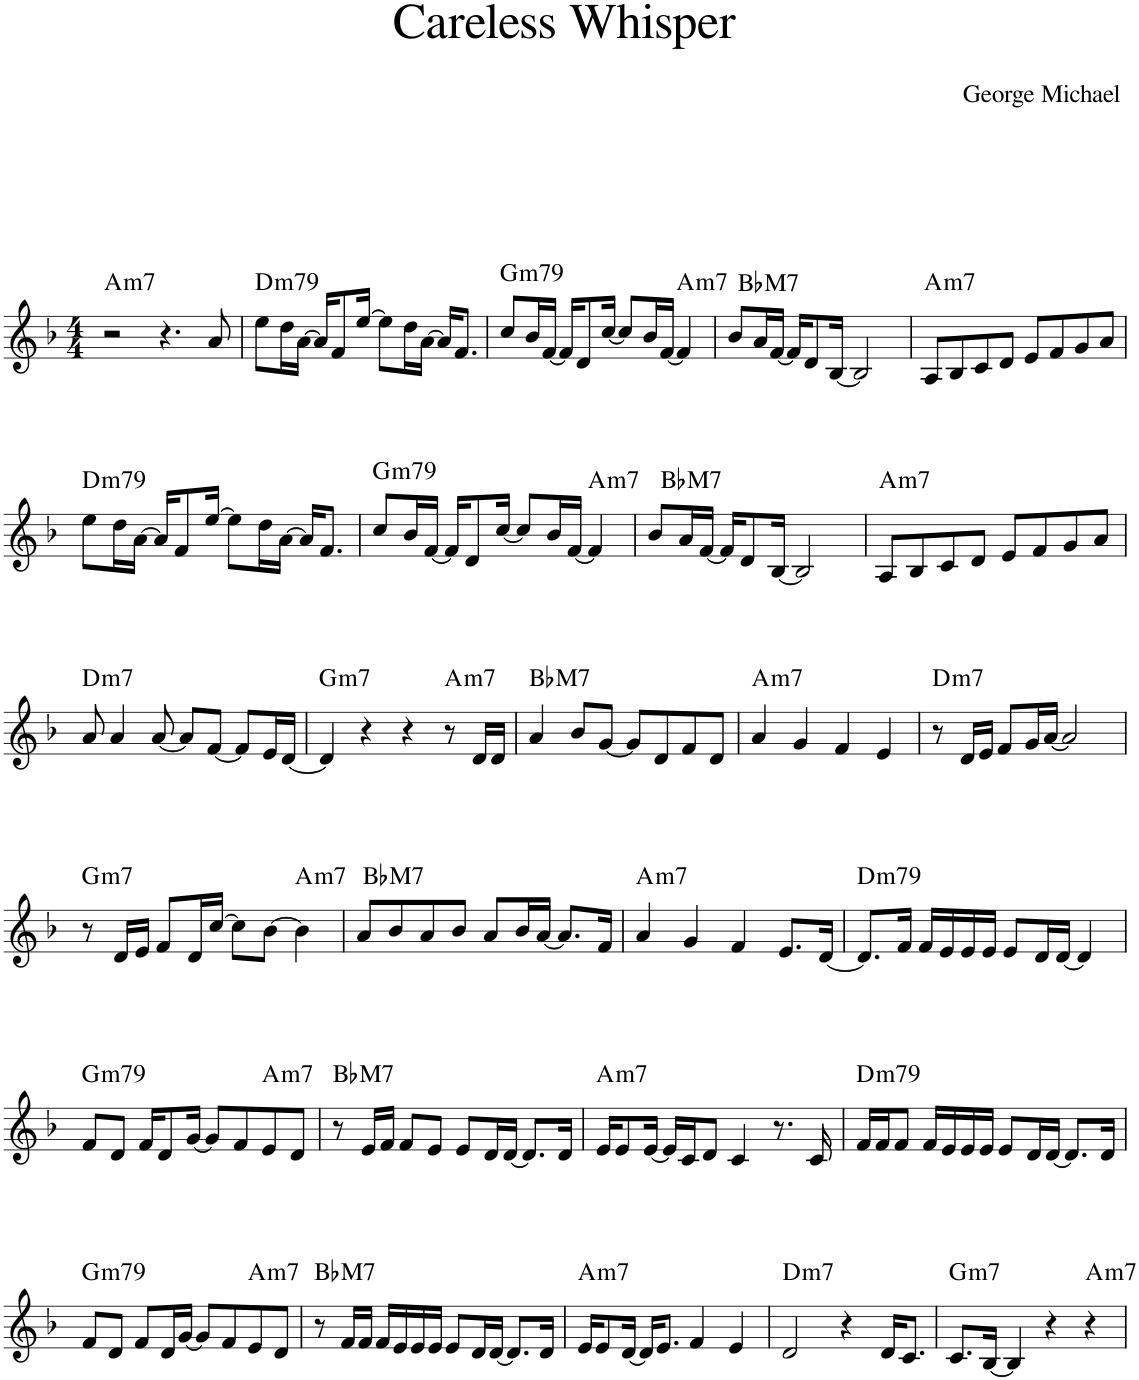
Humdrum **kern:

**kern	**harte
*part1	*part1
*staff1	*
*I"Piano	*
*I'Pno.	*
*clefG2	*
*k[b-]	*
*M4/4	*
=1	=1
!	!LO:H:kt=m7
2r	A:min7
4.r	.
8a/	.
=2	=2
!	!LO:H:kt=m79
8ee\L	D:min
16dd\L	.
[16a\JJ	.
16a/KL]	.
8f/	.
[16ee/Jk	.
8ee\L]	.
16dd\L	.
[16a\JJ	.
16a/KL]	.
8.f/J	.
=3	=3
!	!LO:H:kt=m79
8cc/L	G:min
16b-/L	.
[16f/JJ	.
16f/KL]	.
8d/	.
[16cc/Jk	.
8cc/L]	.
16b-/L	.
[16f/JJ	.
!	!LO:H:kt=m7
4f/]	A:min7
=4	=4
!	!LO:H:kt=M7
8b-/L	Bb:maj7
16a/L	.
[16f/JJ	.
16f/KL]	.
8d/	.
[16B-/Jk	.
2B-/]	.
=5	=5
!	!LO:H:kt=m7
8A/L	A:min7
8B-/	.
8c/	.
8d/J	.
8e/L	.
8f/	.
8g/	.
8a/J	.
!!LO:LB:g=z
=6	=6
!	!LO:H:kt=m79
8ee\L	D:min
16dd\L	.
[16a\JJ	.
16a/KL]	.
8f/	.
[16ee/Jk	.
8ee\L]	.
16dd\L	.
[16a\JJ	.
16a/KL]	.
8.f/J	.
=7	=7
!	!LO:H:kt=m79
8cc/L	G:min
16b-/L	.
[16f/JJ	.
16f/KL]	.
8d/	.
[16cc/Jk	.
8cc/L]	.
16b-/L	.
[16f/JJ	.
!	!LO:H:kt=m7
4f/]	A:min7
=8	=8
!	!LO:H:kt=M7
8b-/L	Bb:maj7
16a/L	.
[16f/JJ	.
16f/KL]	.
8d/	.
[16B-/Jk	.
2B-/]	.
=9	=9
!	!LO:H:kt=m7
8A/L	A:min7
8B-/	.
8c/	.
8d/J	.
8e/L	.
8f/	.
8g/	.
8a/J	.
!!LO:LB:g=z
=10	=10
!	!LO:H:kt=m7
8a/	D:min7
4a/	.
[8a/	.
8a/L]	.
[8f/J	.
8f/L]	.
16e/L	.
[16d/JJ	.
=11	=11
!	!LO:H:kt=m7
4d/]	G:min7
4r	.
4r	.
!	!LO:H:kt=m7
8r	A:min7
16d/LL	.
16d/JJ	.
=12	=12
!	!LO:H:kt=M7
4a/	Bb:maj7
8b-/L	.
[8g/J	.
8g/L]	.
8d/	.
8f/	.
8d/J	.
=13	=13
!	!LO:H:kt=m7
4a/	A:min7
4g/	.
4f/	.
4e/	.
=14	=14
!	!LO:H:kt=m7
8r	D:min7
16d/LL	.
16e/JJ	.
8f/L	.
16g/L	.
[16a/JJ	.
2a/]	.
!!LO:LB:g=z
=15	=15
!	!LO:H:kt=m7
8r	G:min7
16d/LL	.
16e/JJ	.
8f/L	.
16d/L	.
[16cc/JJ	.
8cc\L]	.
[8b-\J	.
!	!LO:H:kt=m7
4b-\]	A:min7
=16	=16
!	!LO:H:kt=M7
8a/L	Bb:maj7
8b-/	.
8a/	.
8b-/J	.
8a/L	.
16b-/L	.
[16a/JJ	.
8.a/L]	.
16f/Jk	.
=17	=17
!	!LO:H:kt=m7
4a/	A:min7
4g/	.
4f/	.
8.e/L	.
[16d/Jk	.
=18	=18
!	!LO:H:kt=m79
8.d/L]	D:min
16f/Jk	.
16f/LL	.
16e/	.
16e/	.
16e/JJ	.
8e/L	.
16d/L	.
[16d/JJ	.
4d/]	.
!!LO:LB:g=z
=19	=19
!	!LO:H:kt=m79
8f/L	G:min
8d/J	.
16f/KL	.
8d/	.
[16g/Jk	.
8g/L]	.
8f/	.
!	!LO:H:kt=m7
8e/	A:min7
8d/J	.
=20	=20
!	!LO:H:kt=M7
8r	Bb:maj7
16e/LL	.
16f/JJ	.
8f/L	.
8e/J	.
8e/L	.
16d/L	.
[16d/JJ	.
8.d/L]	.
16d/Jk	.
=21	=21
!	!LO:H:kt=m7
16e/KL	A:min7
8e/	.
[16e/Jk	.
16e/LL]	.
16c/J	.
8d/J	.
4c/	.
8.r	.
16c/	.
=22	=22
!	!LO:H:kt=m79
16f/LL	D:min
16f/J	.
8f/J	.
16f/LL	.
16e/	.
16e/	.
16e/JJ	.
8e/L	.
16d/L	.
[16d/JJ	.
8.d/L]	.
16d/Jk	.
!!LO:LB:g=z
=23	=23
!	!LO:H:kt=m79
8f/L	G:min
8d/J	.
8f/L	.
16d/L	.
[16g/JJ	.
8g/L]	.
8f/	.
!	!LO:H:kt=m7
8e/	A:min7
8d/J	.
=24	=24
!	!LO:H:kt=M7
8r	Bb:maj7
16f/LL	.
16f/JJ	.
16f/LL	.
16e/	.
16e/	.
16e/JJ	.
8e/L	.
16d/L	.
[16d/JJ	.
8.d/L]	.
16d/Jk	.
=25	=25
!	!LO:H:kt=m7
16e/KL	A:min7
8e/	.
[16d/Jk	.
16d/KL]	.
8.e/J	.
4f/	.
4e/	.
=26	=26
!	!LO:H:kt=m7
2d/	D:min7
4r	.
16d/KL	.
8.c/J	.
=27	=27
!	!LO:H:kt=m7
8.c/L	G:min7
[16B-/Jk	.
4B-/]	.
4r	.
!	!LO:H:kt=m7
4r	A:min7
=	=
*-	*-
